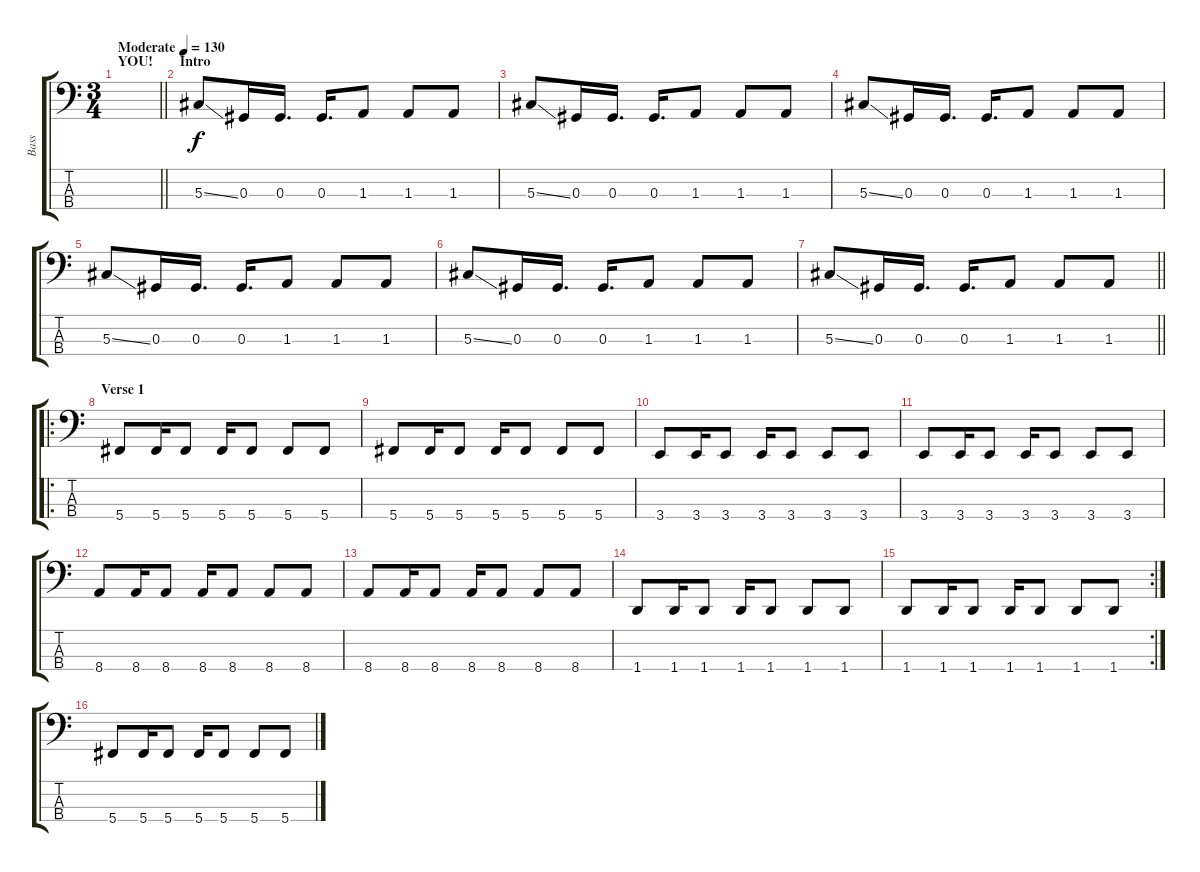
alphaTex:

\track ("Bass" "Bass") {instrument electricbasspick}
\staff {score tabs}
\tuning (Gb2 Db2 Ab1 Db1) {hide}
\ts (3 4)
\section ("" "YOU!")
\tempo (130 "Moderate")
\clef f4
\barLineRight lightlight
\ks c
|
\section ("" "Intro")
5.3{ss}.8 0.3.16 0.3.16{d} 0.3.16{d} 1.3.8 1.3.8 1.3.8 |
5.3{ss}.8 0.3.16 0.3.16{d} 0.3.16{d} 1.3.8 1.3.8 1.3.8 |
5.3{ss}.8 0.3.16 0.3.16{d} 0.3.16{d} 1.3.8 1.3.8 1.3.8 |
5.3{ss}.8 0.3.16 0.3.16{d} 0.3.16{d} 1.3.8 1.3.8 1.3.8 |
5.3{ss}.8 0.3.16 0.3.16{d} 0.3.16{d} 1.3.8 1.3.8 1.3.8 |
\barLineRight lightlight
5.3{ss}.8 0.3.16 0.3.16{d} 0.3.16{d} 1.3.8 1.3.8 1.3.8 |
\ro
\section ("" "Verse 1")
5.4.8 5.4.16 5.4.8 5.4.16 5.4.8 5.4.8 5.4.8 |
5.4.8 5.4.16 5.4.8 5.4.16 5.4.8 5.4.8 5.4.8 |
3.4.8 3.4.16 3.4.8 3.4.16 3.4.8 3.4.8 3.4.8 |
3.4.8 3.4.16 3.4.8 3.4.16 3.4.8 3.4.8 3.4.8 |
8.4.8 8.4.16 8.4.8 8.4.16 8.4.8 8.4.8 8.4.8 |
8.4.8 8.4.16 8.4.8 8.4.16 8.4.8 8.4.8 8.4.8 |
1.4.8 1.4.16 1.4.8 1.4.16 1.4.8 1.4.8 1.4.8 |
\rc 2
1.4.8 1.4.16 1.4.8 1.4.16 1.4.8 1.4.8 1.4.8 |
5.4.8 5.4.16 5.4.8 5.4.16 5.4.8 5.4.8 5.4.8
